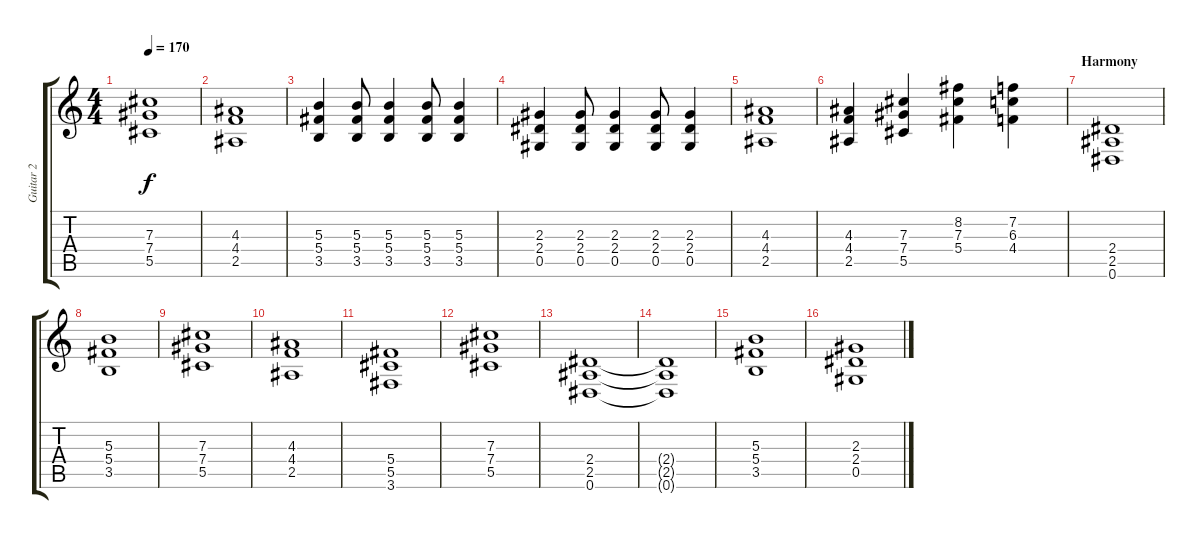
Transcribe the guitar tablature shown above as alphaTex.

\track ("Guitar 2" "Guitar 2") {instrument distortionguitar}
\staff {score tabs}
\tuning (Eb4 Bb3 Gb3 Db3 Ab2 Eb2) {hide}
\ts (4 4)
\tempo 170
\clef g2
\ks c
(7.3 7.4 5.5).1{dy f} |
(4.3 4.4 2.5).1 |
(5.3 5.4 3.5).4 (5.3 5.4 3.5).8 (5.3 5.4 3.5).4 (5.3 5.4 3.5).8 (5.3 5.4 3.5).4 |
(2.3 2.4 0.5).4 (2.3 2.4 0.5).8 (2.3 2.4 0.5).4 (2.3 2.4 0.5).8 (2.3 2.4 0.5).4 |
(4.3 4.4 2.5).1 |
(4.3 4.4 2.5).4 (7.3 7.4 5.5).4 (8.2 7.3 5.4).4 (7.2 6.3 4.4).4 |
\section ("" "Harmony")
(2.4 2.5 0.6).1 |
(5.3 5.4 3.5).1 |
(7.3 7.4 5.5).1 |
(4.3 4.4 2.5).1 |
(5.4 5.5 3.6).1 |
(7.3 7.4 5.5).1 |
(2.4 2.5 0.6).1 |
(2.4{t} 2.5{t} 0.6{t}).1 |
(5.3 5.4 3.5).1 |
(2.3 2.4 0.5).1
